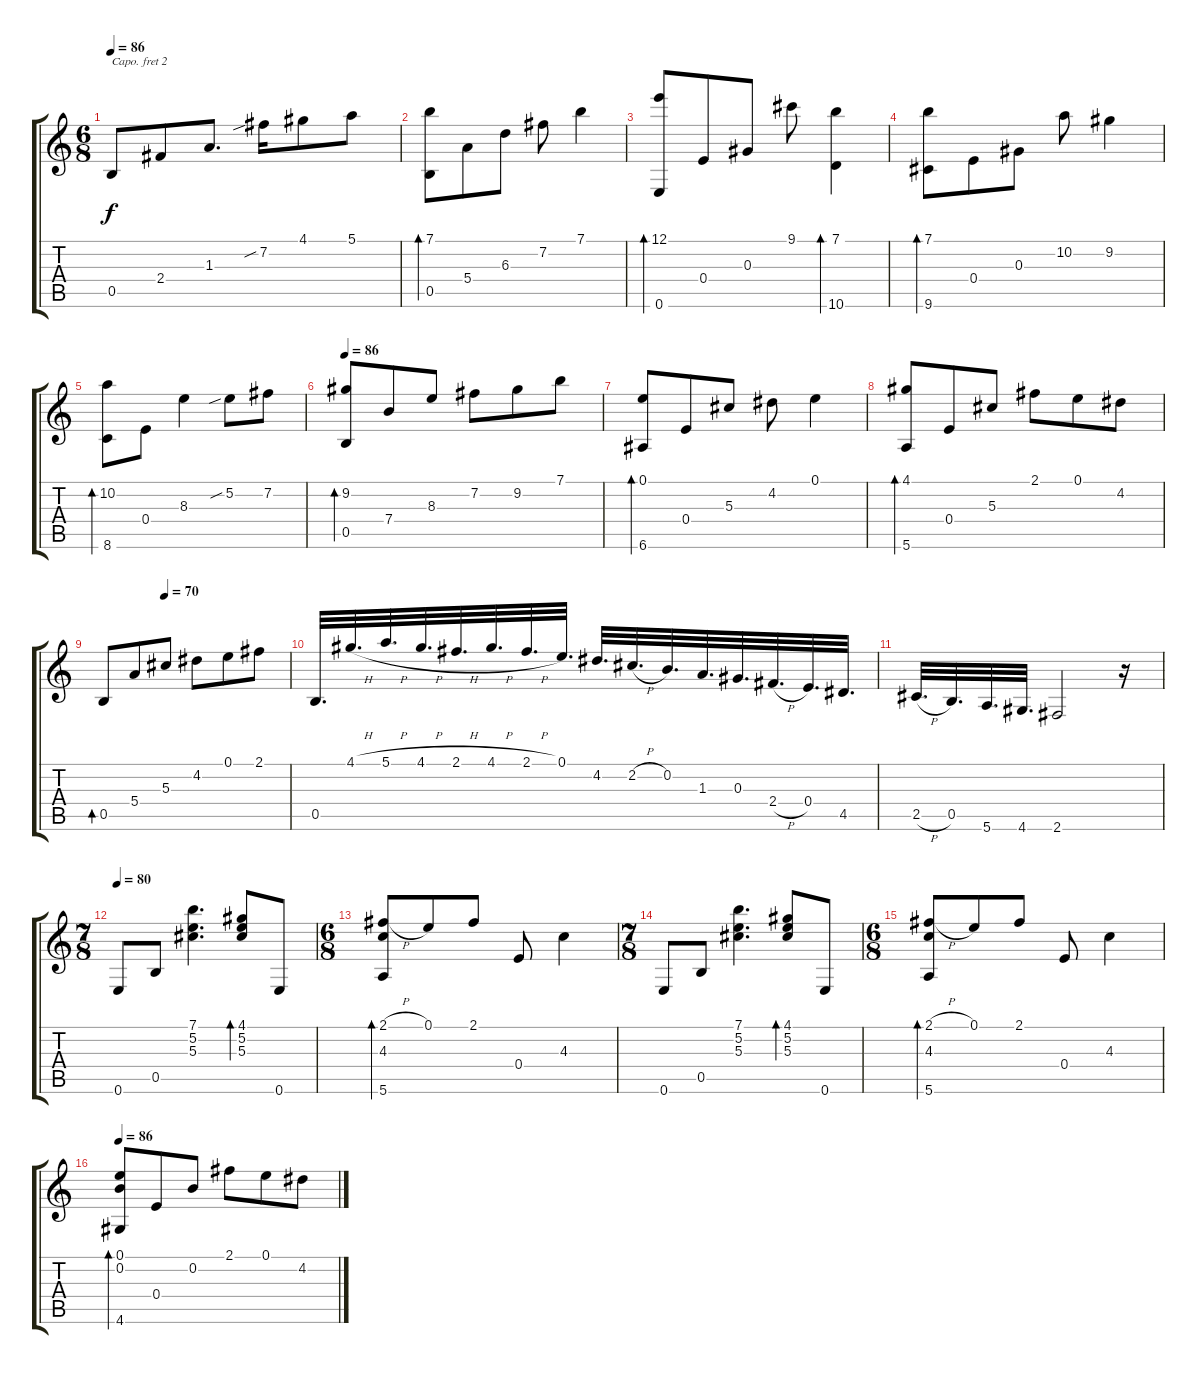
\track "" {instrument acousticguitarsteel}
\staff {score tabs}
\capo 2
\tuning (D4 A3 Gb3 D3 A2 D2) {hide}
\ts (6 8)
\tempo 86
\clef g2
\ks c
0.5.8{dy f} 2.4.8 1.3.8{d} 7.2{sib}.16 4.1.8 5.1.8 |
(7.1 0.5).8{bd 480} 5.4.8 6.3.8 7.2.8 7.1.4 |
(12.1 0.6).8{bd 240} 0.4.8 0.3.8 9.1.8 (7.1 10.6).4{bd 480} |
(7.1 9.6).8{bd 480} 0.4.8 0.3.8 10.2.8 9.2.4 |
(10.2 8.6).8{bd 480} 0.4.8 8.3.4 5.2{sib}.8 7.2.8 |
\tempo 86
(9.2 0.5).8{bd 480} 7.4.8 8.3.8 7.2.8 9.2.8 7.1.8 |
(0.1 6.6).8{bd 480} 0.4.8 5.3.8 4.2.8 0.1.4 |
(4.1 5.6).8{bd 480} 0.4.8 5.3.8 2.1.8 0.1.8 4.2.8 |
\tempo (70 0.3333333333333333)
0.5.8{bd 480} 5.4.8 5.3.8 4.2.8 0.1.8 2.1.8 |
0.5.32{d} 4.1{h}.32{d} 5.1{h}.32{d} 4.1{h}.32{d} 2.1{h}.32{d} 4.1{h}.32{d} 2.1{h}.32{d} 0.1.32{d} 4.2.32{d} 2.2{h}.32{d} 0.2.32{d} 1.3.32{d} 0.3.32{d} 2.4{h}.32{d} 0.4.32{d} 4.5.32{d} |
2.5{h}.32{d} 0.5.32{d} 5.6.32{d} 4.6.32{d} 2.6.2 r.16 |
\ts (7 8)
\tempo 80
0.6.8 0.5.8 (7.1 5.2 5.3).4{d} (4.1 5.2 5.3).8{bd 480} 0.6.8 |
\ts (6 8)
(2.1{h} 4.3 5.6).8{bd 480} 0.1.8 2.1.8 0.4.8 4.3.4 |
\ts (7 8)
0.6.8 0.5.8 (7.1 5.2 5.3).4{d} (4.1 5.2 5.3).8{bd 480} 0.6.8 |
\ts (6 8)
(2.1{h} 4.3 5.6).8{bd 480} 0.1.8 2.1.8 0.4.8 4.3.4 |
\tempo 86
(0.1 0.2 4.6).8{bd 480} 0.4.8 0.2.8 2.1.8 0.1.8 4.2.8
